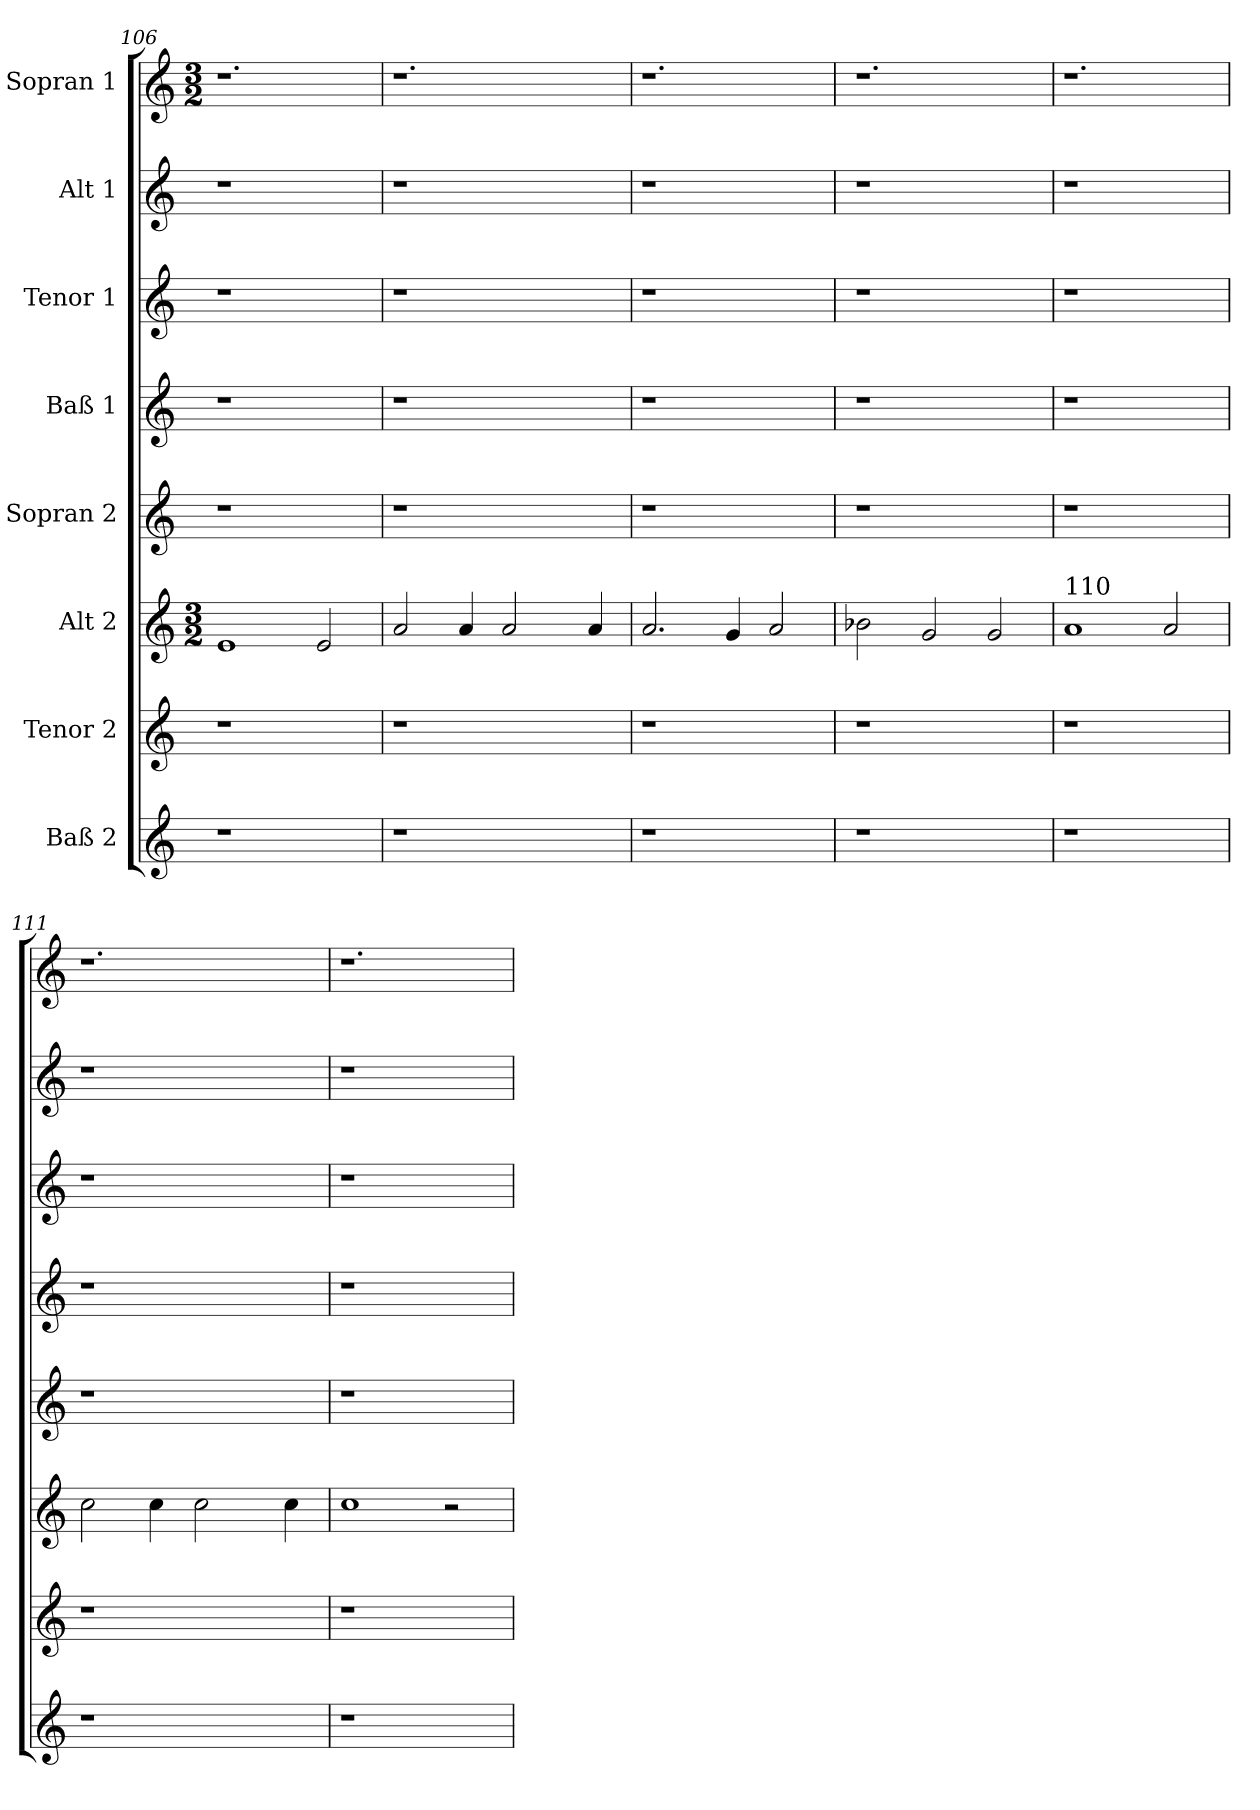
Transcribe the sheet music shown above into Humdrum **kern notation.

**kern	**kern	**kern	**kern	**kern	**kern	**kern	**kern
*part8	*part7	*part6	*part5	*part4	*part3	*part2	*part1
*staff8	*staff7	*staff6	*staff5	*staff4	*staff3	*staff2	*staff1
*I"Baß 2	*I"Tenor 2	*I"Alt 2	*I"Sopran 2	*I"Baß 1	*I"Tenor 1	*I"Alt 1	*I"Sopran 1
*clefG2	*clefG2	*clefG2	*clefG2	*clefG2	*clefG2	*clefG2	*clefG2
*k[]	*k[]	*k[]	*k[]	*k[]	*k[]	*k[]	*k[]
*	*	*M3/2	*	*	*	*	*M3/2
=106	=106	=106	=106	=106	=106	=106	=106
1r	1r	1e	1r	1r	1r	1r	1.r
2ryy	2ryy	2e/	2ryy	2ryy	2ryy	2ryy	.
!!LO:LB:g=z
=107	=107	=107	=107	=107	=107	=107	=107
1r	1r	2a/	1r	1r	1r	1r	1.r
.	.	4a/	.	.	.	.	.
.	.	2a/	.	.	.	.	.
2ryy	2ryy	.	2ryy	2ryy	2ryy	2ryy	.
.	.	4a/	.	.	.	.	.
!!LO:PB:g=z
=108	=108	=108	=108	=108	=108	=108	=108
1r	1r	2.a/	1r	1r	1r	1r	1.r
.	.	4g/	.	.	.	.	.
2ryy	2ryy	2a/	2ryy	2ryy	2ryy	2ryy	.
=109	=109	=109	=109	=109	=109	=109	=109
1r	1r	2b-X\	1r	1r	1r	1r	1.r
.	.	2g/	.	.	.	.	.
2ryy	2ryy	2g/	2ryy	2ryy	2ryy	2ryy	.
=110	=110	=110	=110	=110	=110	=110	=110
!	!	!LO:TX:a:t=110	!	!	!	!	!
1r	1r	1a	1r	1r	1r	1r	1.r
2ryy	2ryy	2a/	2ryy	2ryy	2ryy	2ryy	.
=111	=111	=111	=111	=111	=111	=111	=111
1r	1r	2cc\	1r	1r	1r	1r	1.r
.	.	4cc\	.	.	.	.	.
.	.	2cc\	.	.	.	.	.
2ryy	2ryy	.	2ryy	2ryy	2ryy	2ryy	.
.	.	4cc\	.	.	.	.	.
=112	=112	=112	=112	=112	=112	=112	=112
1r	1r	1cc	1r	1r	1r	1r	1.r
2ryy	2ryy	2r	2ryy	2ryy	2ryy	2ryy	.
=	=	=	=	=	=	=	=
*-	*-	*-	*-	*-	*-	*-	*-
